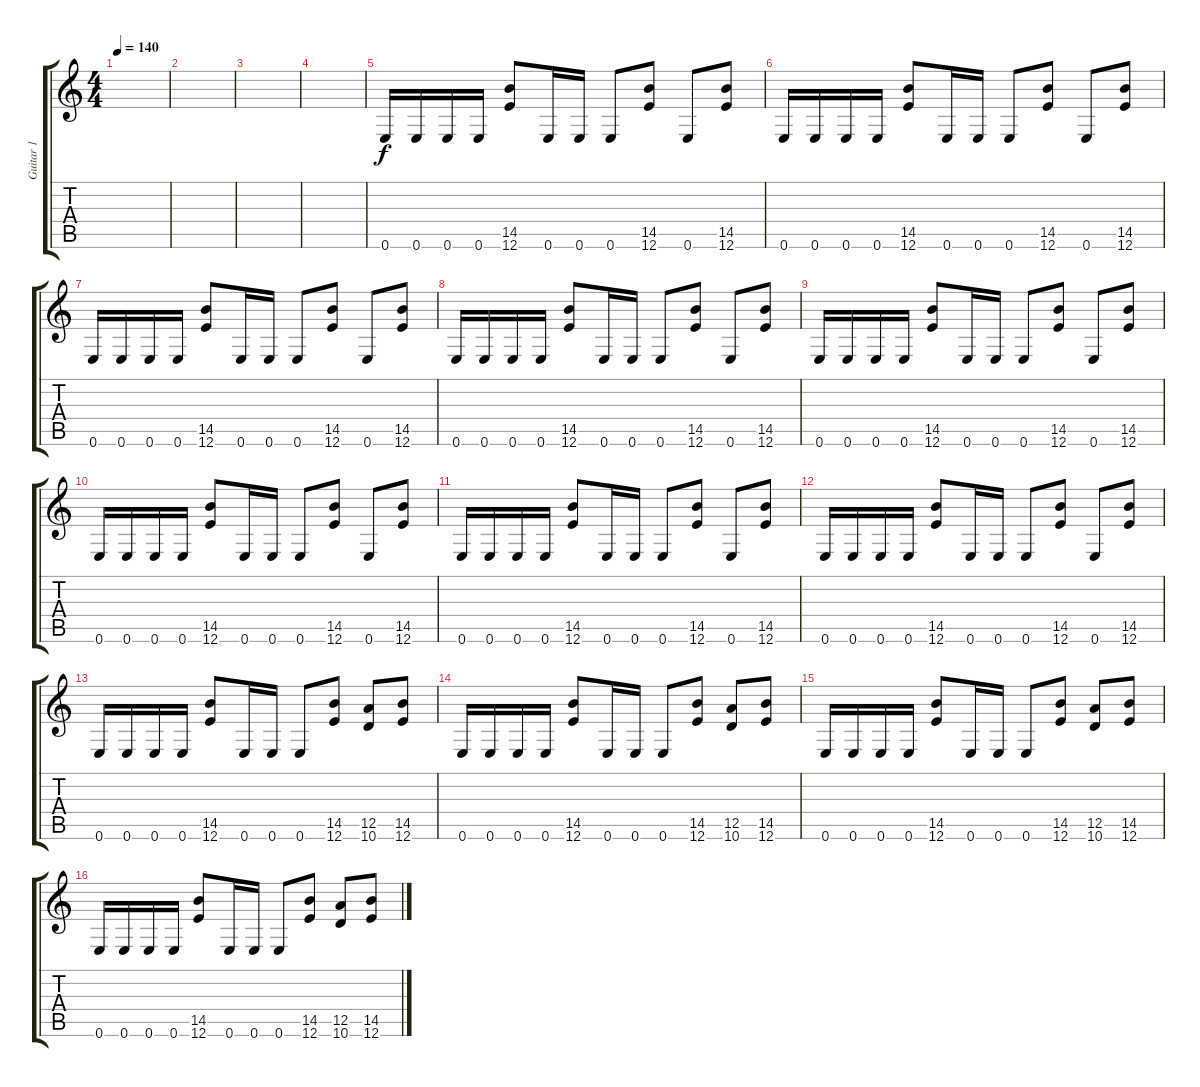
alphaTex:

\track ("Guitar 1" "Guitar 1") {instrument distortionguitar}
\staff {score tabs}
\tuning (E4 B3 G3 D3 A2 E2) {hide}
\ts (4 4)
\tempo 140
\clef g2
\ks c
|
|
|
|
0.6.16 0.6.16 0.6.16 0.6.16 (14.5 12.6).8 0.6.16 0.6.16 0.6.8 (14.5 12.6).8 0.6.8 (14.5 12.6).8 |
0.6.16 0.6.16 0.6.16 0.6.16 (14.5 12.6).8 0.6.16 0.6.16 0.6.8 (14.5 12.6).8 0.6.8 (14.5 12.6).8 |
0.6.16 0.6.16 0.6.16 0.6.16 (14.5 12.6).8 0.6.16 0.6.16 0.6.8 (14.5 12.6).8 0.6.8 (14.5 12.6).8 |
0.6.16 0.6.16 0.6.16 0.6.16 (14.5 12.6).8 0.6.16 0.6.16 0.6.8 (14.5 12.6).8 0.6.8 (14.5 12.6).8 |
0.6.16 0.6.16 0.6.16 0.6.16 (14.5 12.6).8 0.6.16 0.6.16 0.6.8 (14.5 12.6).8 0.6.8 (14.5 12.6).8 |
0.6.16 0.6.16 0.6.16 0.6.16 (14.5 12.6).8 0.6.16 0.6.16 0.6.8 (14.5 12.6).8 0.6.8 (14.5 12.6).8 |
0.6.16 0.6.16 0.6.16 0.6.16 (14.5 12.6).8 0.6.16 0.6.16 0.6.8 (14.5 12.6).8 0.6.8 (14.5 12.6).8 |
0.6.16 0.6.16 0.6.16 0.6.16 (14.5 12.6).8 0.6.16 0.6.16 0.6.8 (14.5 12.6).8 0.6.8 (14.5 12.6).8 |
0.6.16 0.6.16 0.6.16 0.6.16 (14.5 12.6).8 0.6.16 0.6.16 0.6.8 (14.5 12.6).8 (12.5 10.6).8 (14.5 12.6).8 |
0.6.16 0.6.16 0.6.16 0.6.16 (14.5 12.6).8 0.6.16 0.6.16 0.6.8 (14.5 12.6).8 (12.5 10.6).8 (14.5 12.6).8 |
0.6.16 0.6.16 0.6.16 0.6.16 (14.5 12.6).8 0.6.16 0.6.16 0.6.8 (14.5 12.6).8 (12.5 10.6).8 (14.5 12.6).8 |
0.6.16 0.6.16 0.6.16 0.6.16 (14.5 12.6).8 0.6.16 0.6.16 0.6.8 (14.5 12.6).8 (12.5 10.6).8 (14.5 12.6).8
